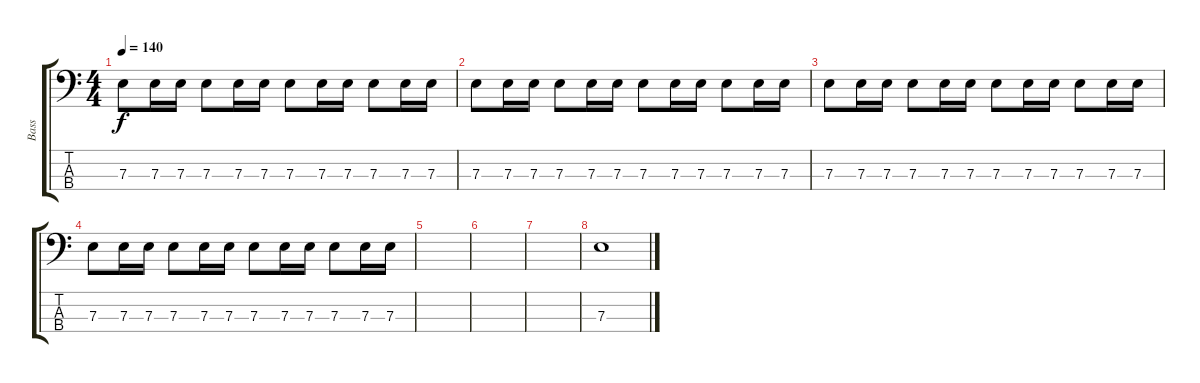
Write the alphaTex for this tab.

\track ("Bass" "Bass") {instrument electricbasspick}
\staff {score tabs}
\tuning (G2 D2 A1 E1) {hide}
\ts (4 4)
\tempo 140
\clef f4
\ks c
7.3.8{dy f} 7.3.16 7.3.16 7.3.8 7.3.16 7.3.16 7.3.8 7.3.16 7.3.16 7.3.8 7.3.16 7.3.16 |
7.3.8 7.3.16 7.3.16 7.3.8 7.3.16 7.3.16 7.3.8 7.3.16 7.3.16 7.3.8 7.3.16 7.3.16 |
7.3.8 7.3.16 7.3.16 7.3.8 7.3.16 7.3.16 7.3.8 7.3.16 7.3.16 7.3.8 7.3.16 7.3.16 |
7.3.8 7.3.16 7.3.16 7.3.8 7.3.16 7.3.16 7.3.8 7.3.16 7.3.16 7.3.8 7.3.16 7.3.16 |
|
|
|
7.3.1
